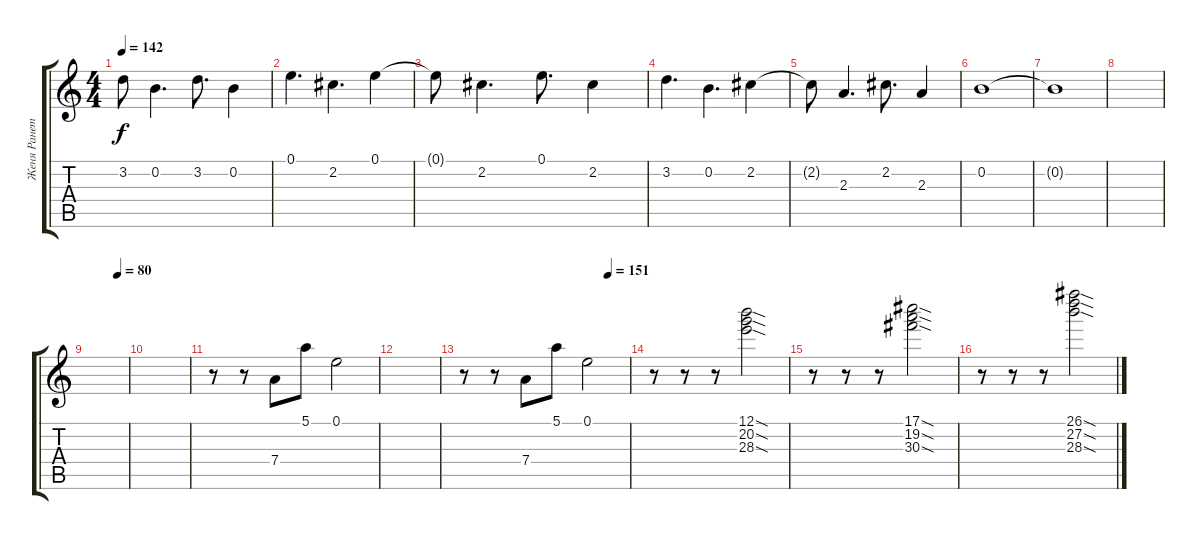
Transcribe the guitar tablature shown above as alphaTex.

\track ("Женя Ранетка" "Женя Ранет") {instrument electricguitarmuted}
\staff {score tabs}
\tuning (E4 B3 G3 D3 A2 E2) {hide}
\ts (4 4)
\tempo 142
\clef g2
\ks c
3.2{t}.8{dy f} 0.2.4{d} 3.2.8{d} 0.2.4 |
0.1.4{d} 2.2.4{d} 0.1.4 |
0.1{t}.8 2.2.4{d} 0.1.8{d} 2.2.4 |
3.2.4{d} 0.2.4{d} 2.2.4 |
2.2{t}.8 2.3.4{d} 2.2.8{d} 2.3.4 |
0.2.1 |
0.2{t}.1 |
|
\tempo (80 0.75)
|
|
r.8{instrument stringensemble1} r.8 7.4.8 5.1.8 0.1.2 |
|
\tempo (151 0.875)
r.8{instrument stringensemble1} r.8 7.4.8 5.1.8 0.1.2 |
r.8 r.8 r.8 (12.1{sod} 20.2{sod} 28.3{sod}).2 |
r.8 r.8 r.8 (17.1{sod} 19.2{sod} 30.3{sod}).2 |
r.8 r.8 r.8 (26.1{sod} 27.2{sod} 28.3{sod}).2
